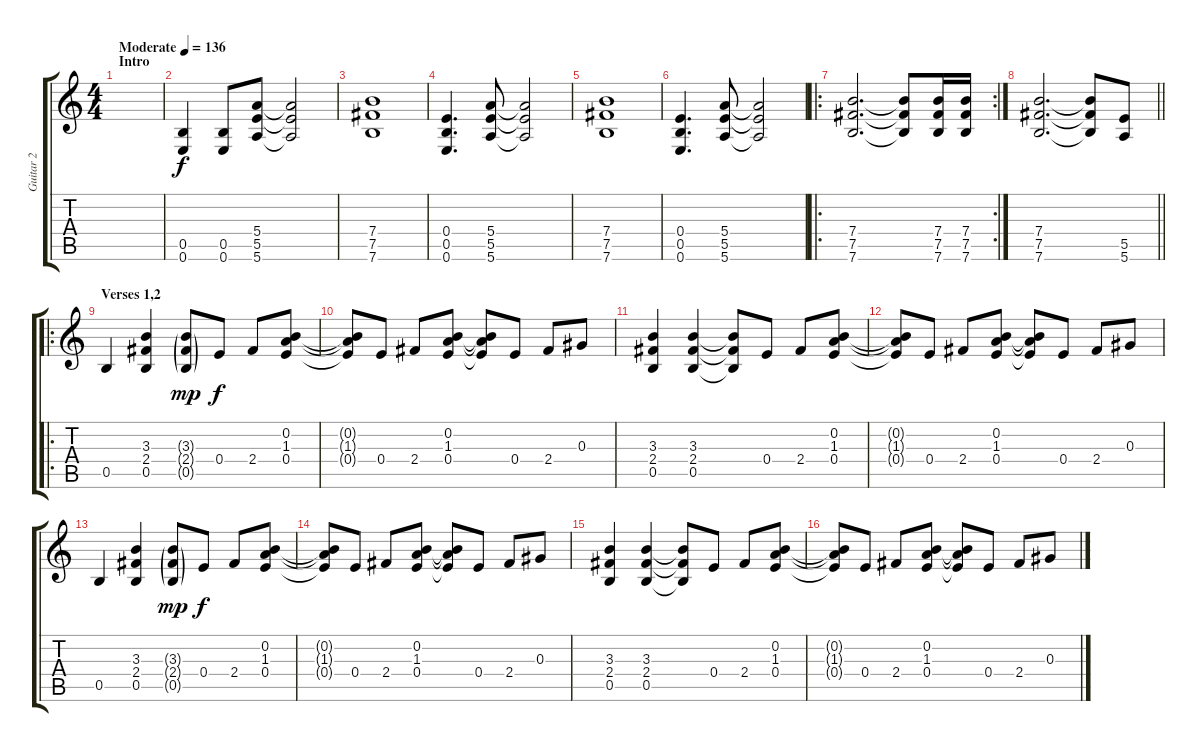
\track ("Guitar 2" "Guitar 2") {instrument overdrivenguitar}
\staff {score tabs}
\tuning (E4 B3 Ab3 E3 B2 E2) {hide}
\ts (4 4)
\section ("" "Intro")
\tempo (136 "Moderate")
\clef g2
\ks c
|
(0.5 0.6).4 (0.5 0.6).8 (5.4 5.5 5.6).8 (5.4{t} 5.5{t} 5.6{t}).2 |
(7.4 7.5 7.6).1 |
(0.4 0.5 0.6).4{d} (5.4 5.5 5.6).8 (5.4{t} 5.5{t} 5.6{t}).2 |
(7.4 7.5 7.6).1 |
(0.4 0.5 0.6).4{d} (5.4 5.5 5.6).8 (5.4{t} 5.5{t} 5.6{t}).2 |
\ro
\rc 2
(7.4 7.5 7.6).2{d} (7.4{t} 7.5{t} 7.6{t}).8 (7.4 7.5 7.6).16 (7.4 7.5 7.6).16 |
\barLineRight lightlight
(7.4 7.5 7.6).2{d} (7.4{t} 7.5{t} 7.6{t}).8 (5.5 5.6).8 |
\ro
\section ("" "Verses 1,2")
0.5.4 (3.3 2.4 0.5).4 (3.3{g} 2.4{g} 0.5{g}).8{dy mp} 0.4.8{dy f} 2.4.8 (0.2 1.3 0.4).8 |
(0.2{t} 1.3{t} 0.4{t}).8 0.4.8 2.4.8 (0.2 1.3 0.4).8 (0.2{t} 1.3{t} 0.4{t}).8 0.4.8 2.4.8 0.3.8 |
(3.3 2.4 0.5).4 (3.3 2.4 0.5).4 (3.3{t} 2.4{t} 0.5{t}).8 0.4.8 2.4.8 (0.2 1.3 0.4).8 |
(0.2{t} 1.3{t} 0.4{t}).8 0.4.8 2.4.8 (0.2 1.3 0.4).8 (0.2{t} 1.3{t} 0.4{t}).8 0.4.8 2.4.8 0.3.8 |
0.5.4 (3.3 2.4 0.5).4 (3.3{g} 2.4{g} 0.5{g}).8{dy mp} 0.4.8{dy f} 2.4.8 (0.2 1.3 0.4).8 |
(0.2{t} 1.3{t} 0.4{t}).8 0.4.8 2.4.8 (0.2 1.3 0.4).8 (0.2{t} 1.3{t} 0.4{t}).8 0.4.8 2.4.8 0.3.8 |
(3.3 2.4 0.5).4 (3.3 2.4 0.5).4 (3.3{t} 2.4{t} 0.5{t}).8 0.4.8 2.4.8 (0.2 1.3 0.4).8 |
(0.2{t} 1.3{t} 0.4{t}).8 0.4.8 2.4.8 (0.2 1.3 0.4).8 (0.2{t} 1.3{t} 0.4{t}).8 0.4.8 2.4.8 0.3.8
